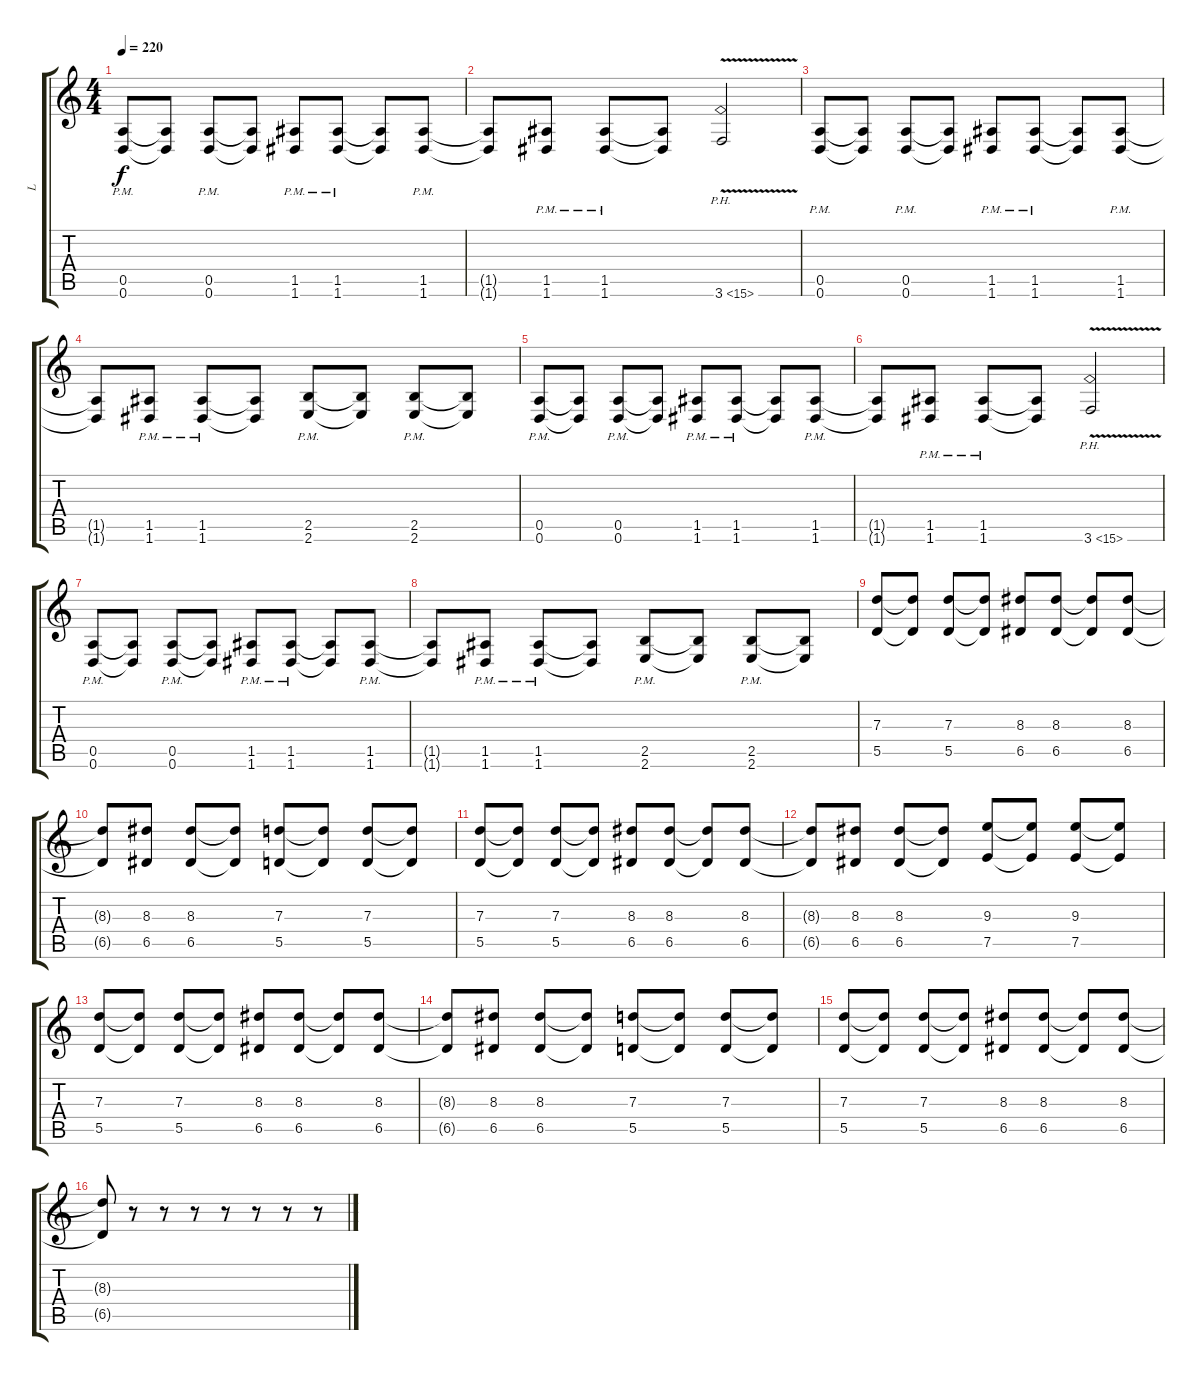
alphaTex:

\track ("L" "L") {instrument distortionguitar}
\staff {score tabs}
\tuning (E4 B3 G3 D3 A2 D2) {hide}
\ts (4 4)
\tempo 220
\clef g2
\ks c
(0.5{pm} 0.6{pm}).8{dy f} (0.5{t} 0.6{t}).8 (0.5{pm} 0.6{pm}).8 (0.5{t} 0.6{t}).8 (1.5{pm} 1.6{pm}).8 (1.5{pm} 1.6{pm}).8 (1.5{t} 1.6{t}).8 (1.5{pm} 1.6{pm}).8 |
(1.5{t} 1.6{t}).8 (1.5{pm} 1.6{pm}).8 (1.5{pm} 1.6{pm}).8 (1.5{t} 1.6{t}).8 3.6{ph 12 v}.2 |
(0.5{pm} 0.6{pm}).8 (0.5{t} 0.6{t}).8 (0.5{pm} 0.6{pm}).8 (0.5{t} 0.6{t}).8 (1.5{pm} 1.6{pm}).8 (1.5{pm} 1.6{pm}).8 (1.5{t} 1.6{t}).8 (1.5{pm} 1.6{pm}).8 |
(1.5{t} 1.6{t}).8 (1.5{pm} 1.6{pm}).8 (1.5{pm} 1.6{pm}).8 (1.5{t} 1.6{t}).8 (2.5{pm} 2.6{pm}).8 (2.5{t} 2.6{t}).8 (2.5{pm} 2.6{pm}).8 (2.5{t} 2.6{t}).8 |
(0.5{pm} 0.6{pm}).8 (0.5{t} 0.6{t}).8 (0.5{pm} 0.6{pm}).8 (0.5{t} 0.6{t}).8 (1.5{pm} 1.6{pm}).8 (1.5{pm} 1.6{pm}).8 (1.5{t} 1.6{t}).8 (1.5{pm} 1.6{pm}).8 |
(1.5{t} 1.6{t}).8 (1.5{pm} 1.6{pm}).8 (1.5{pm} 1.6{pm}).8 (1.5{t} 1.6{t}).8 3.6{ph 12 v}.2 |
(0.5{pm} 0.6{pm}).8 (0.5{t} 0.6{t}).8 (0.5{pm} 0.6{pm}).8 (0.5{t} 0.6{t}).8 (1.5{pm} 1.6{pm}).8 (1.5{pm} 1.6{pm}).8 (1.5{t} 1.6{t}).8 (1.5{pm} 1.6{pm}).8 |
(1.5{t} 1.6{t}).8 (1.5{pm} 1.6{pm}).8 (1.5{pm} 1.6{pm}).8 (1.5{t} 1.6{t}).8 (2.5{pm} 2.6{pm}).8 (2.5{t} 2.6{t}).8 (2.5{pm} 2.6{pm}).8 (2.5{t} 2.6{t}).8 |
(7.3 5.5).8 (7.3{t} 5.5{t}).8 (7.3 5.5).8 (7.3{t} 5.5{t}).8 (8.3 6.5).8 (8.3 6.5).8 (8.3{t} 6.5{t}).8 (8.3 6.5).8 |
(8.3{t} 6.5{t}).8 (8.3 6.5).8 (8.3 6.5).8 (8.3{t} 6.5{t}).8 (7.3 5.5).8 (7.3{t} 5.5{t}).8 (7.3 5.5).8 (7.3{t} 5.5{t}).8 |
(7.3 5.5).8 (7.3{t} 5.5{t}).8 (7.3 5.5).8 (7.3{t} 5.5{t}).8 (8.3 6.5).8 (8.3 6.5).8 (8.3{t} 6.5{t}).8 (8.3 6.5).8 |
(8.3{t} 6.5{t}).8 (8.3 6.5).8 (8.3 6.5).8 (8.3{t} 6.5{t}).8 (9.3 7.5).8 (9.3{t} 7.5{t}).8 (9.3 7.5).8 (9.3{t} 7.5{t}).8 |
(7.3 5.5).8 (7.3{t} 5.5{t}).8 (7.3 5.5).8 (7.3{t} 5.5{t}).8 (8.3 6.5).8 (8.3 6.5).8 (8.3{t} 6.5{t}).8 (8.3 6.5).8 |
(8.3{t} 6.5{t}).8 (8.3 6.5).8 (8.3 6.5).8 (8.3{t} 6.5{t}).8 (7.3 5.5).8 (7.3{t} 5.5{t}).8 (7.3 5.5).8 (7.3{t} 5.5{t}).8 |
(7.3 5.5).8 (7.3{t} 5.5{t}).8 (7.3 5.5).8 (7.3{t} 5.5{t}).8 (8.3 6.5).8 (8.3 6.5).8 (8.3{t} 6.5{t}).8 (8.3 6.5).8 |
(8.3{t} 6.5{t}).8 r.8 r.8 r.8 r.8 r.8 r.8 r.8
